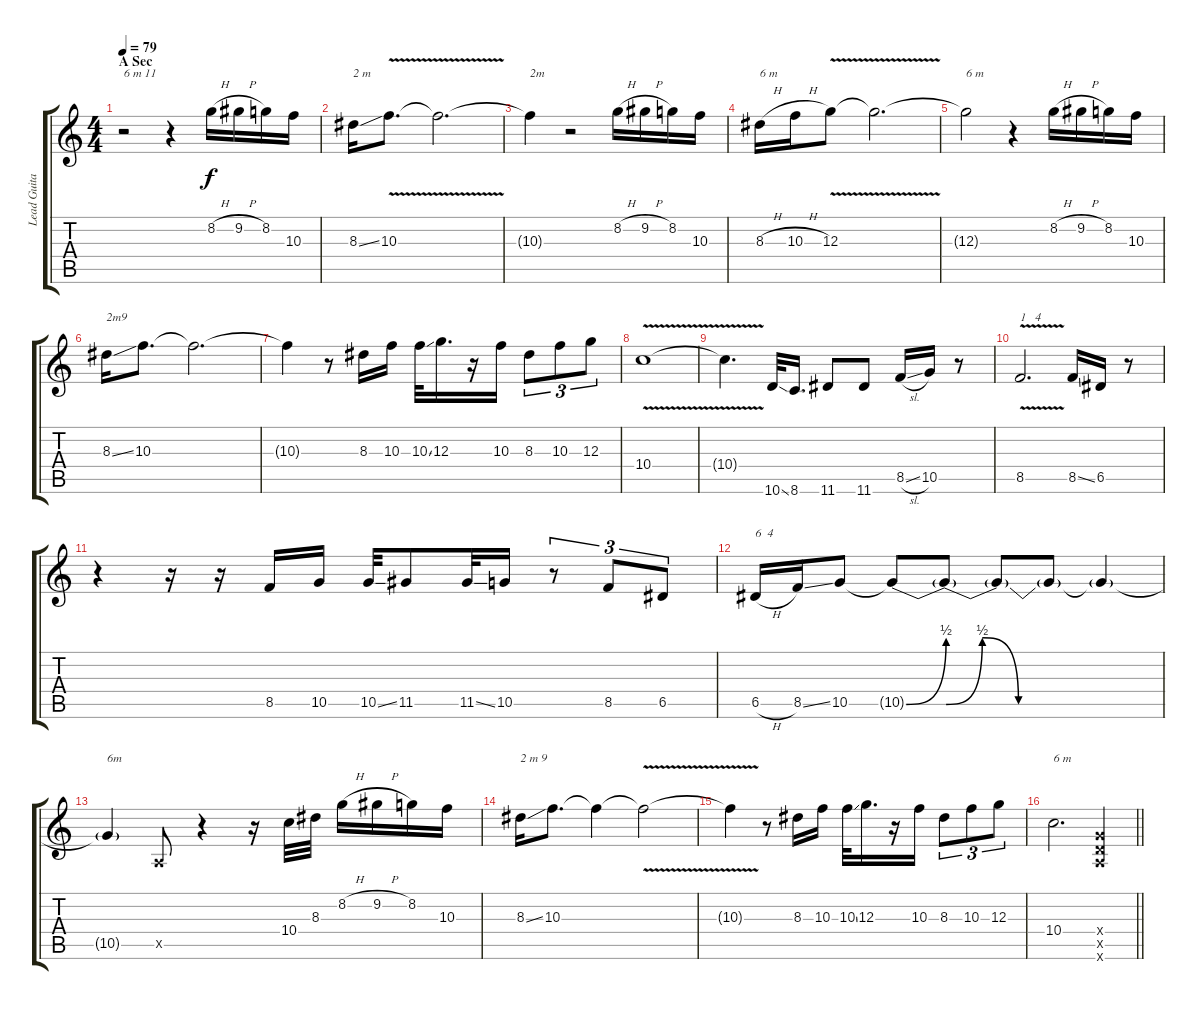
\track ("Lead Guitar" "Lead Guita") {instrument distortionguitar}
\staff {score tabs}
\tuning (E4 B3 G3 D3 A2 E2) {hide}
\ts (4 4)
\section ("" "A Sec")
\tempo 79
\clef g2
\ks c
r.2{txt "6 m 11" dy f} r.4 8.2{h}.16 9.2{h}.16 8.2.16 10.3.16 |
8.3{ss}.16{txt "2 m "} 10.3{v}.8{d} 10.3{t}.2{d} |
10.3{t}.4{txt "2m"} r.2 8.2{h}.16 9.2{h}.16 8.2.16 10.3.16 |
8.3{h}.16{txt "6 m"} 10.3{h}.16 12.3{v}.8 12.3{t}.2{d} |
12.3{t}.2{txt "6 m"} r.4 8.2{h}.16 9.2{h}.16 8.2.16 10.3.16 |
8.3{ss}.16{txt "2m9"} 10.3.8{d} 10.3{t}.2{d} |
10.3{t}.4{txt ""} r.8 8.3.16 10.3.16 10.3{ss}.32 12.3.16{d} r.16 10.3.16 8.3.8{tu (3 2)} 10.3.8{tu (3 2)} 12.3.8{tu (3 2)} |
10.4{v}.1 |
10.4{t}.4{d} 10.6{ss}.32 8.6.16{d} 11.6.8 11.6.8 8.5{sl}.16 10.5.16 r.8 |
8.5{v}.2{d txt "1   4"} 8.5{ss}.16 6.5.16 r.8 |
r.4 r.16 r.16 8.5.16 10.5.16 10.5{ss}.32 11.5.8 11.5{ss}.32 10.5.16 r.8{tu (3 2)} 8.5.8{tu (3 2)} 6.5.8{tu (3 2)} |
6.5{h}.16{txt "6  4"} 8.5{ss}.16 10.5.8 10.5{be (bend 0 0 60 2) t}.8 10.5{be (custom 0 0 10 2 20 0 30 0 60 0) t}.8 10.5{t}.8 10.5{t}.8 10.5{t}.4 |
10.5{t}.4{txt "6m"} 0.5{x}.8 r.4 r.16 10.4.32 8.3.32 8.2{h}.16 9.2{h}.16 8.2.16 10.3.16 |
8.3{ss}.16{txt "2 m 9"} 10.3.8{d} 10.3{t}.4 10.3{v t}.2 |
10.3{t}.4 r.8 8.3.16 10.3.16 10.3{ss}.32 12.3.16{d} r.16 10.3.16 8.3.8{tu (3 2)} 10.3.8{tu (3 2)} 12.3.8{tu (3 2)} |
\barLineRight lightlight
10.4.2{d txt "6 m"} (5.4{x} 5.5{x} 5.6{x}).4
